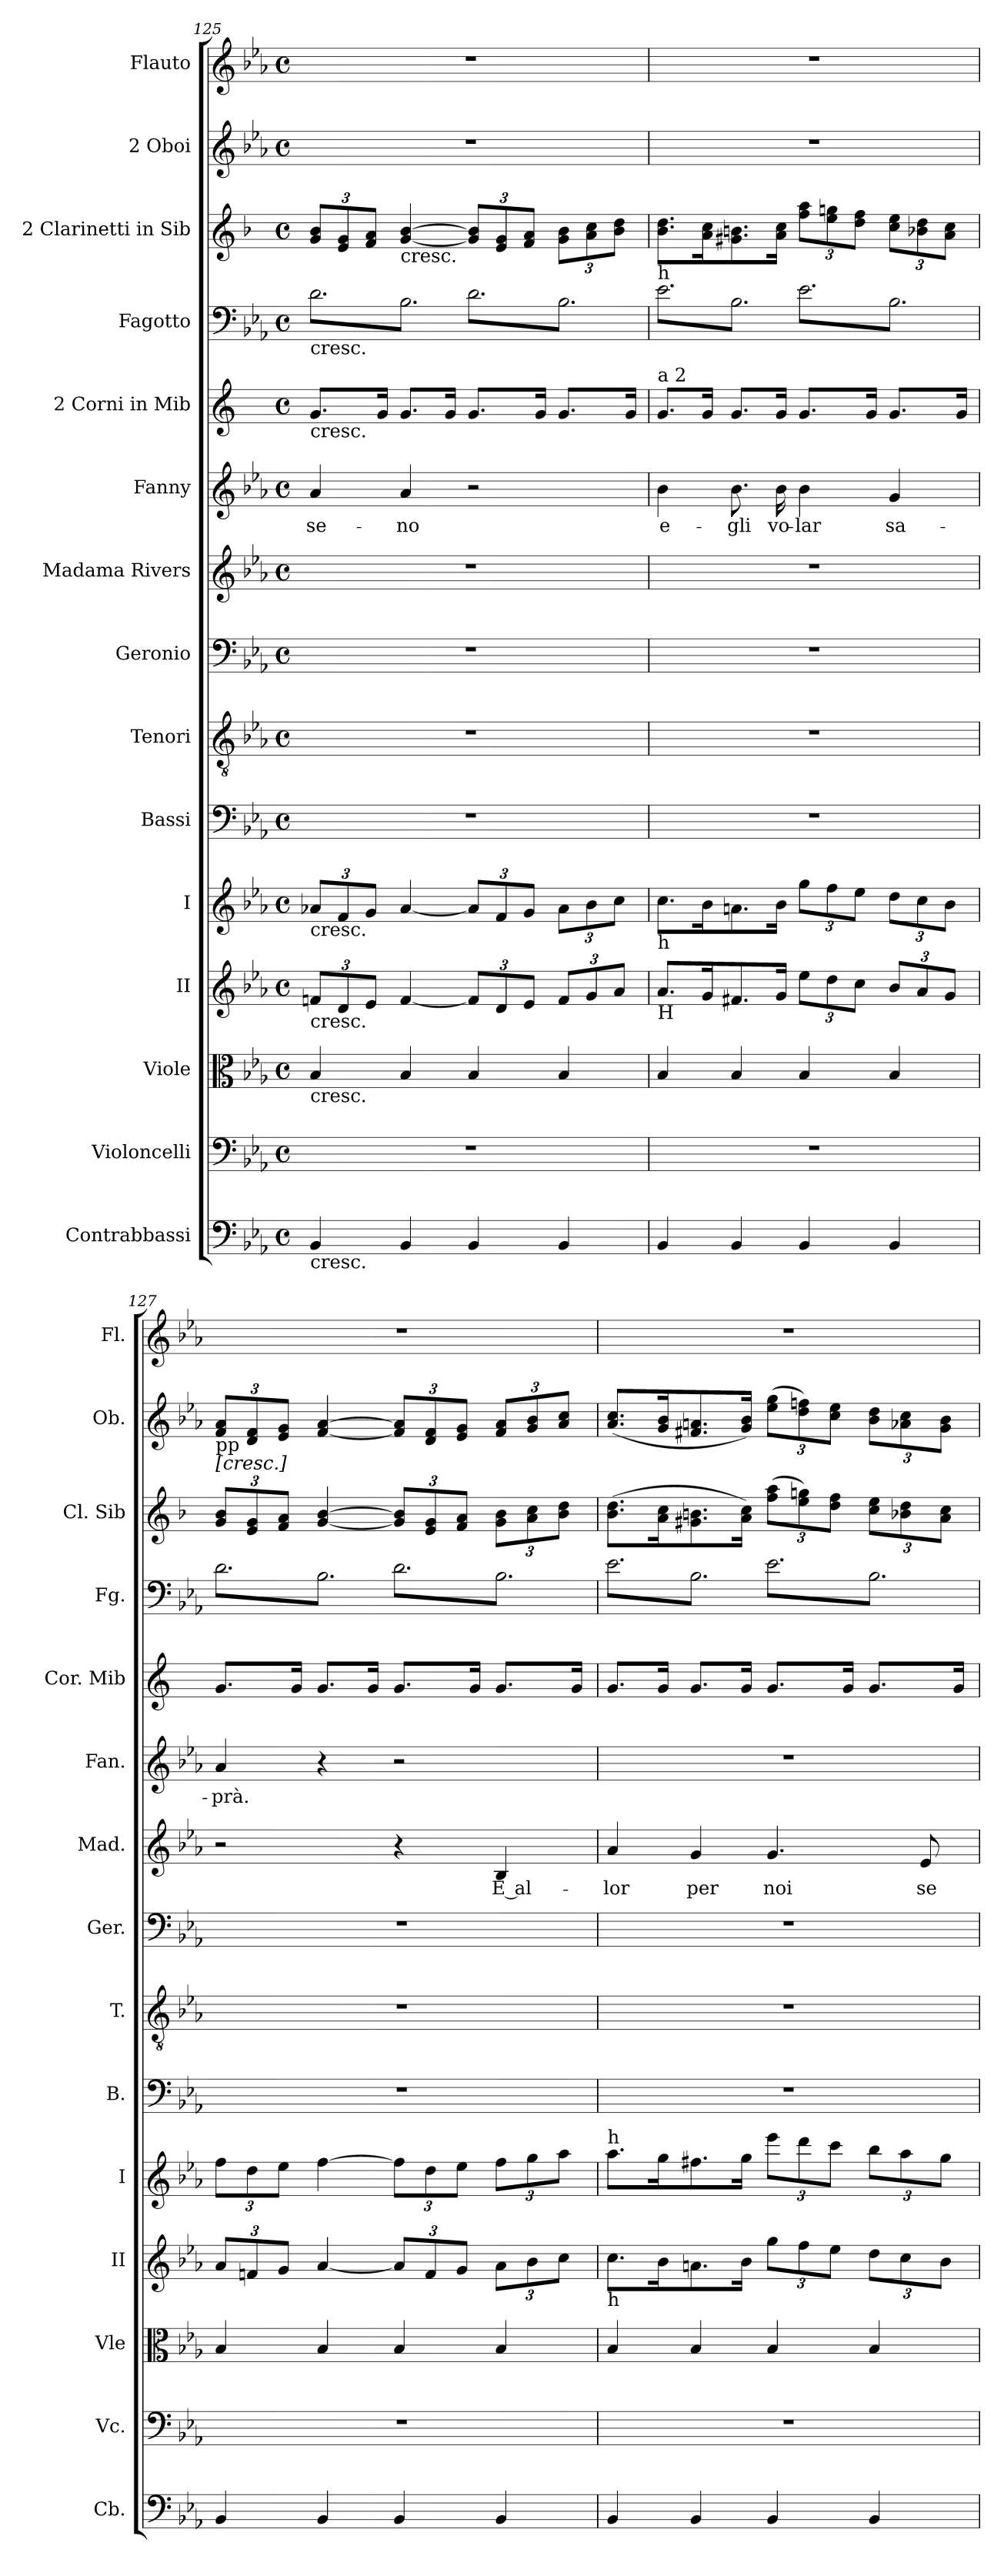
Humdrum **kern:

**kern	**kern	**kern	**kern	**kern	**kern	**kern	**kern	**kern	**text	**kern	**text	**kern	**kern	**kern	**kern	**kern
*part15	*part14	*part13	*part12	*part11	*part10	*part9	*part8	*part7	*part7	*part6	*part6	*part5	*part4	*part3	*part2	*part1
*staff15	*staff14	*staff13	*staff12	*staff11	*staff10	*staff9	*staff8	*staff7	*staff7	*staff6	*staff6	*staff5	*staff4	*staff3	*staff2	*staff1
*I"Contrabbassi	*I"Violoncelli	*I"Viole	*I"II	*I"I	*I"Bassi	*I"Tenori	*I"Geronio	*I"Madama Rivers	*	*I"Fanny	*	*I"2 Corni in Mib	*I"Fagotto	*I"2 Clarinetti in Sib	*I"2 Oboi	*I"Flauto
*I'Cb.	*I'Vc.	*I'Vle	*I'II	*I'I	*I'B.	*I'T.	*I'Ger.	*I'Mad.	*	*I'Fan.	*	*I'Cor. Mib	*I'Fg.	*I'Cl. Sib	*I'Ob.	*I'Fl.
*clefF4	*clefF4	*clefC3	*clefG2	*clefG2	*clefF4	*clefGv2	*clefF4	*clefG2	*	*clefG2	*	*clefG2	*clefF4	*clefG2	*clefG2	*clefG2
*	*	*	*	*	*	*	*	*	*	*	*	*	*	*ITrd1c2	*	*
*k[b-e-a-]	*k[b-e-a-]	*k[b-e-a-]	*k[b-e-a-]	*k[b-e-a-]	*k[b-e-a-]	*k[b-e-a-]	*k[b-e-a-]	*k[b-e-a-]	*	*k[b-e-a-]	*	*k[]	*k[b-e-a-]	*k[b-e-a-]	*k[b-e-a-]	*k[b-e-a-]
*E-:	*E-:	*E-:	*E-:	*E-:	*E-:	*E-:	*E-:	*E-:	*	*E-:	*	*C:	*E-:	*E-:	*E-:	*E-:
*M4/4	*M4/4	*M4/4	*M4/4	*M4/4	*M4/4	*M4/4	*M4/4	*M4/4	*	*M4/4	*	*M4/4	*M4/4	*M4/4	*M4/4	*M4/4
*met(c)	*met(c)	*met(c)	*met(c)	*met(c)	*met(c)	*met(c)	*met(c)	*met(c)	*	*met(c)	*	*met(c)	*met(c)	*met(c)	*met(c)	*met(c)
=125	=125	=125	=125	=125	=125	=125	=125	=125	=125	=125	=125	=125	=125	=125	=125	=125
!	!	!	!	!	!	!	!	!	!	!	!LO:LY:b	!	!	!	!	!
*	*	*	*	*	*	*	*	*	*	*	*	*	*Xtuplet	*	*	*
!	!	!	!	!	!	!	!	!	!	!	!	!	!LO:TX:b:t=cresc.	!	!	!
!	!	!	!	!	!	!	!	!	!	!	!	!LO:TX:b:t=cresc.	!	!	!	!
!	!	!	!	!LO:TX:b:t=cresc.	!	!	!	!	!	!	!	!	!	!	!	!
!	!	!	!LO:TX:b:t=cresc.	!	!	!	!	!	!	!	!	!	!	!	!	!
!	!	!LO:TX:b:t=cresc.	!	!	!	!	!	!	!	!	!	!	!	!	!	!
!LO:TX:b:t=cresc.	!	!	!	!	!	!	!	!	!	!	!	!	!	!	!	!
!	!	!	!	!	!	!	!	!	!	!	!	!	!LO:N:head=open	!	!	!
4BB-/	1r	4B-/	12fn/L	12a-X/L	1r	1r	1r	1r	.	4a-/	se-	8.g/L	6.d\L	12f/ 12a-/L	1r	1r
.	.	.	12d/	12f/	.	.	.	.	.	.	.	.	.	12d/ 12f/	.	.
.	.	.	12e-</J	12g</J	.	.	.	.	.	.	.	.	.	12e-/ 12g/J	.	.
.	.	.	.	.	.	.	.	.	.	.	.	16g/Jk	.	.	.	.
!	!	!	!	!	!	!	!	!	!	!	!	!	!	!LO:TX:b:t=cresc.	!	!
!	!	!	!	!	!	!	!	!	!	!	!LO:LY:b	!	!LO:N:head=open	!	!	!
4BB-/	.	4B-/	[4f/	[4a-/	.	.	.	.	.	4a-/	-no	8.g/L	6.B-\J	[4f/ [4a-/	.	.
.	.	.	.	.	.	.	.	.	.	.	.	16g/Jk	.	.	.	.
!	!	!	!	!	!	!	!	!	!	!	!	!	!LO:N:head=open	!	!	!
4BB-/	.	4B-/	12f/L]	12a-/L]	.	.	.	.	.	2r	.	8.g/L	6.d\L	12f/] 12a-/]L	.	.
.	.	.	12d/	12f/	.	.	.	.	.	.	.	.	.	12d/ 12f/	.	.
.	.	.	12e-/J	12g</J	.	.	.	.	.	.	.	.	.	12e-/ 12g/J	.	.
.	.	.	.	.	.	.	.	.	.	.	.	16g/Jk	.	.	.	.
!	!	!	!	!	!	!	!	!	!	!	!	!	!LO:N:head=open	!	!	!
4BB-/	.	4B-/	12f/L	12a-\L	.	.	.	.	.	.	.	8.g/L	6.B-\J	12f\ 12a-\L	.	.
.	.	.	12g/	12b-\	.	.	.	.	.	.	.	.	.	12g\ 12b-\	.	.
.	.	.	12a-</J	12cc>\J	.	.	.	.	.	.	.	.	.	12a-\ 12cc\J	.	.
.	.	.	.	.	.	.	.	.	.	.	.	16g/Jk	.	.	.	.
!!LO:PB:g=z
=126	=126	=126	=126	=126	=126	=126	=126	=126	=126	=126	=126	=126	=126	=126	=126	=126
!	!	!	!	!	!	!	!	!	!	!	!	!	!	!LO:TX:b:t=h	!	!
!	!	!	!	!	!	!	!	!	!	!	!	!LO:TX:a:t=a 2	!	!	!	!
!	!	!	!	!LO:TX:b:t=h	!	!	!	!	!	!	!	!	!	!	!	!
!	!	!	!LO:TX:b:t=H	!	!	!	!	!	!	!	!	!	!	!	!	!
!	!	!	!	!	!	!	!	!	!	!	!LO:LY:b	!	!LO:N:head=open	!	!	!
4BB-/	1r	4B-/	8.a-/L	8.cc\L	1r	1r	1r	1r	.	4b-\	e-	8.g/L	6.e-\L	8.a-\ 8.cc\L	1r	1r
.	.	.	16g/k	16b-\k	.	.	.	.	.	.	.	16g/Jk	.	16g\ 16b-\k	.	.
!	!	!	!	!	!	!	!	!	!	!	!LO:LY:b	!	!LO:N:head=open	!	!	!
4BB-/	.	4B-/	8.f#X/	8.an\	.	.	.	.	.	8.b-\	-gli	8.g/L	6.B-\J	8.f#X\ 8.an\	.	.
!	!	!	!	!	!	!	!	!	!	!	!LO:LY:b	!	!	!	!	!
.	.	.	16g/Jk	16b-\Jk	.	.	.	.	.	16b-\	vo-	16g/Jk	.	16g\ 16b-\Jk	.	.
!	!	!	!	!	!	!	!	!	!	!	!LO:LY:b	!	!LO:N:head=open	!	!	!
4BB-/	.	4B-/	12ee-\L	12gg\L	.	.	.	.	.	4b-\	-lar	8.g/L	6.e-\L	12ee-\ 12gg\L	.	.
.	.	.	12dd\	12ff\	.	.	.	.	.	.	.	.	.	12dd\ 12ffn\	.	.
.	.	.	12cc>\J	12ee-\J	.	.	.	.	.	.	.	.	.	12cc\ 12ee-\J	.	.
.	.	.	.	.	.	.	.	.	.	.	.	16g/Jk	.	.	.	.
!	!	!	!	!	!	!	!	!	!	!	!LO:LY:b	!	!LO:N:head=open	!	!	!
4BB-/	.	4B-/	12b-/L	12dd\L	.	.	.	.	.	4g/	sa-	8.g/L	6.B-\J	12b-\ 12dd\L	.	.
.	.	.	12a-/	12cc\	.	.	.	.	.	.	.	.	.	12a-X\ 12cc\	.	.
.	.	.	12g</J	12b->\J	.	.	.	.	.	.	.	.	.	12g\ 12b-\J	.	.
.	.	.	.	.	.	.	.	.	.	.	.	16g/Jk	.	.	.	.
=127	=127	=127	=127	=127	=127	=127	=127	=127	=127	=127	=127	=127	=127	=127	=127	=127
!	!	!	!	!	!	!	!	!	!	!	!	!	!	!	!LO:TX:b:t=pp	!
!	!	!	!	!	!	!	!	!	!	!	!	!	!	!	!LO:TX:b:t=[cresc.]	!
!	!	!	!	!	!	!	!	!	!	!	!LO:LY:b	!	!LO:N:head=open	!	!	!
4BB-/	1r	4B-/	12a-/L	12ff\L	1r	1r	1r	2r	.	4a-/	-prà.	8.g/L	6.d\L	12f/ 12a-/L	12f/ 12a-/L	1r
.	.	.	12fn/	12dd\	.	.	.	.	.	.	.	.	.	12d/ 12f/	12d/ 12f/	.
.	.	.	12g</J	12ee->\J	.	.	.	.	.	.	.	.	.	12e-/ 12g/J	12e-/ 12g/J	.
.	.	.	.	.	.	.	.	.	.	.	.	16g/Jk	.	.	.	.
!	!	!	!	!	!	!	!	!	!	!	!	!	!LO:N:head=open	!	!	!
4BB-/	.	4B-/	[4a-/	[4ff\	.	.	.	.	.	4r	.	8.g/L	6.B-\J	[4f/ [4a-/	[4f/ [4a-/	.
.	.	.	.	.	.	.	.	.	.	.	.	16g/Jk	.	.	.	.
!	!	!	!	!	!	!	!	!	!	!	!	!	!LO:N:head=open	!	!	!
4BB-/	.	4B-/	12a-/L]	12ff\L]	.	.	.	4r	.	2r	.	8.g/L	6.d\L	12f/] 12a-/]L	12f/] 12a-/]L	.
.	.	.	12f/	12dd\	.	.	.	.	.	.	.	.	.	12d/ 12f/	12d/ 12f/	.
.	.	.	12g</J	12ee-\J	.	.	.	.	.	.	.	.	.	12e-/ 12g/J	12e-/ 12g/J	.
.	.	.	.	.	.	.	.	.	.	.	.	16g/Jk	.	.	.	.
!	!	!	!	!	!	!	!	!	!LO:LY:b	!	!	!	!LO:N:head=open	!	!	!
4BB-/	.	4B-/	12a-\L	12ff\L	.	.	.	4B-/	E al-	.	.	8.g/L	6.B-\J	12f\ 12a-\L	12f/ 12a-/L	.
.	.	.	12b-\	12gg\	.	.	.	.	.	.	.	.	.	12g\ 12b-\	12g/ 12b-/	.
.	.	.	12cc>\J	12aa->\J	.	.	.	.	.	.	.	.	.	12a-\ 12cc\J	12a-/ 12cc/J	.
.	.	.	.	.	.	.	.	.	.	.	.	16g/Jk	.	.	.	.
=128	=128	=128	=128	=128	=128	=128	=128	=128	=128	=128	=128	=128	=128	=128	=128	=128
!	!	!	!	!LO:TX:a:t=h	!	!	!	!	!	!	!	!	!	!	!	!
!	!	!	!LO:TX:b:t=h	!	!	!	!	!	!	!	!	!	!	!	!	!
!	!	!	!	!	!	!	!	!	!LO:LY:b	!	!	!	!LO:N:head=open	!	!	!
4BB-/	1r	4B-/	8.cc\L	8.aa-\L	1r	1r	1r	4a-/	-lor	1r	.	8.g/L	6.e-\L	(>8.a-\ 8.cc\L	(<8.a-/ 8.cc/L	1r
.	.	.	16b-\k	16gg\k	.	.	.	.	.	.	.	16g/Jk	.	16g\ 16b-\k	16g/ 16b-/k	.
!	!	!	!	!	!	!	!	!	!LO:LY:b	!	!	!	!LO:N:head=open	!	!	!
4BB-/	.	4B-/	8.an\	8.ff#X\	.	.	.	4g/	per	.	.	8.g/L	6.B-\J	8.f#X\ 8.an\	8.f#X/ 8.an/	.
.	.	.	16b-\Jk	16gg\Jk	.	.	.	.	.	.	.	16g/Jk	.	16g\ 16b-\Jk)	16g/ 16b-/Jk)	.
!	!	!	!	!	!	!	!	!	!LO:LY:b	!	!	!	!LO:N:head=open	!	!	!
4BB-/	.	4B-/	12gg\L	12eee-\L	.	.	.	4.g/	noi	.	.	8.g/L	6.e-\L	(>12ee-\ 12gg\L	(>12ee-\ 12gg\L	.
.	.	.	12ff\	12ddd\	.	.	.	.	.	.	.	.	.	12dd\ 12ffn\)	12dd\ 12ffn\)	.
.	.	.	12ee-\J	12ccc\J	.	.	.	.	.	.	.	.	.	12cc\ 12ee-\J	12cc\ 12ee-\J	.
.	.	.	.	.	.	.	.	.	.	.	.	16g/Jk	.	.	.	.
!	!	!	!	!	!	!	!	!	!	!	!	!	!LO:N:head=open	!	!	!
4BB-/	.	4B-/	12dd\L	12bb-\L	.	.	.	.	.	.	.	8.g/L	6.B-\J	12b-\ 12dd\L	12b-\ 12dd\L	.
.	.	.	12cc\	12aa-\	.	.	.	.	.	.	.	.	.	12a-X\ 12cc\	12a-X\ 12cc\	.
!	!	!	!	!	!	!	!	!	!LO:LY:b	!	!	!	!	!	!	!
.	.	.	.	.	.	.	.	8e-/	se-	.	.	.	.	.	.	.
.	.	.	12b-\J	12gg\J	.	.	.	.	.	.	.	.	.	12g\ 12b-\J	12g\ 12b-\J	.
.	.	.	.	.	.	.	.	.	.	.	.	16g/Jk	.	.	.	.
=	=	=	=	=	=	=	=	=	=	=	=	=	=	=	=	=
*-	*-	*-	*-	*-	*-	*-	*-	*-	*-	*-	*-	*-	*-	*-	*-	*-
